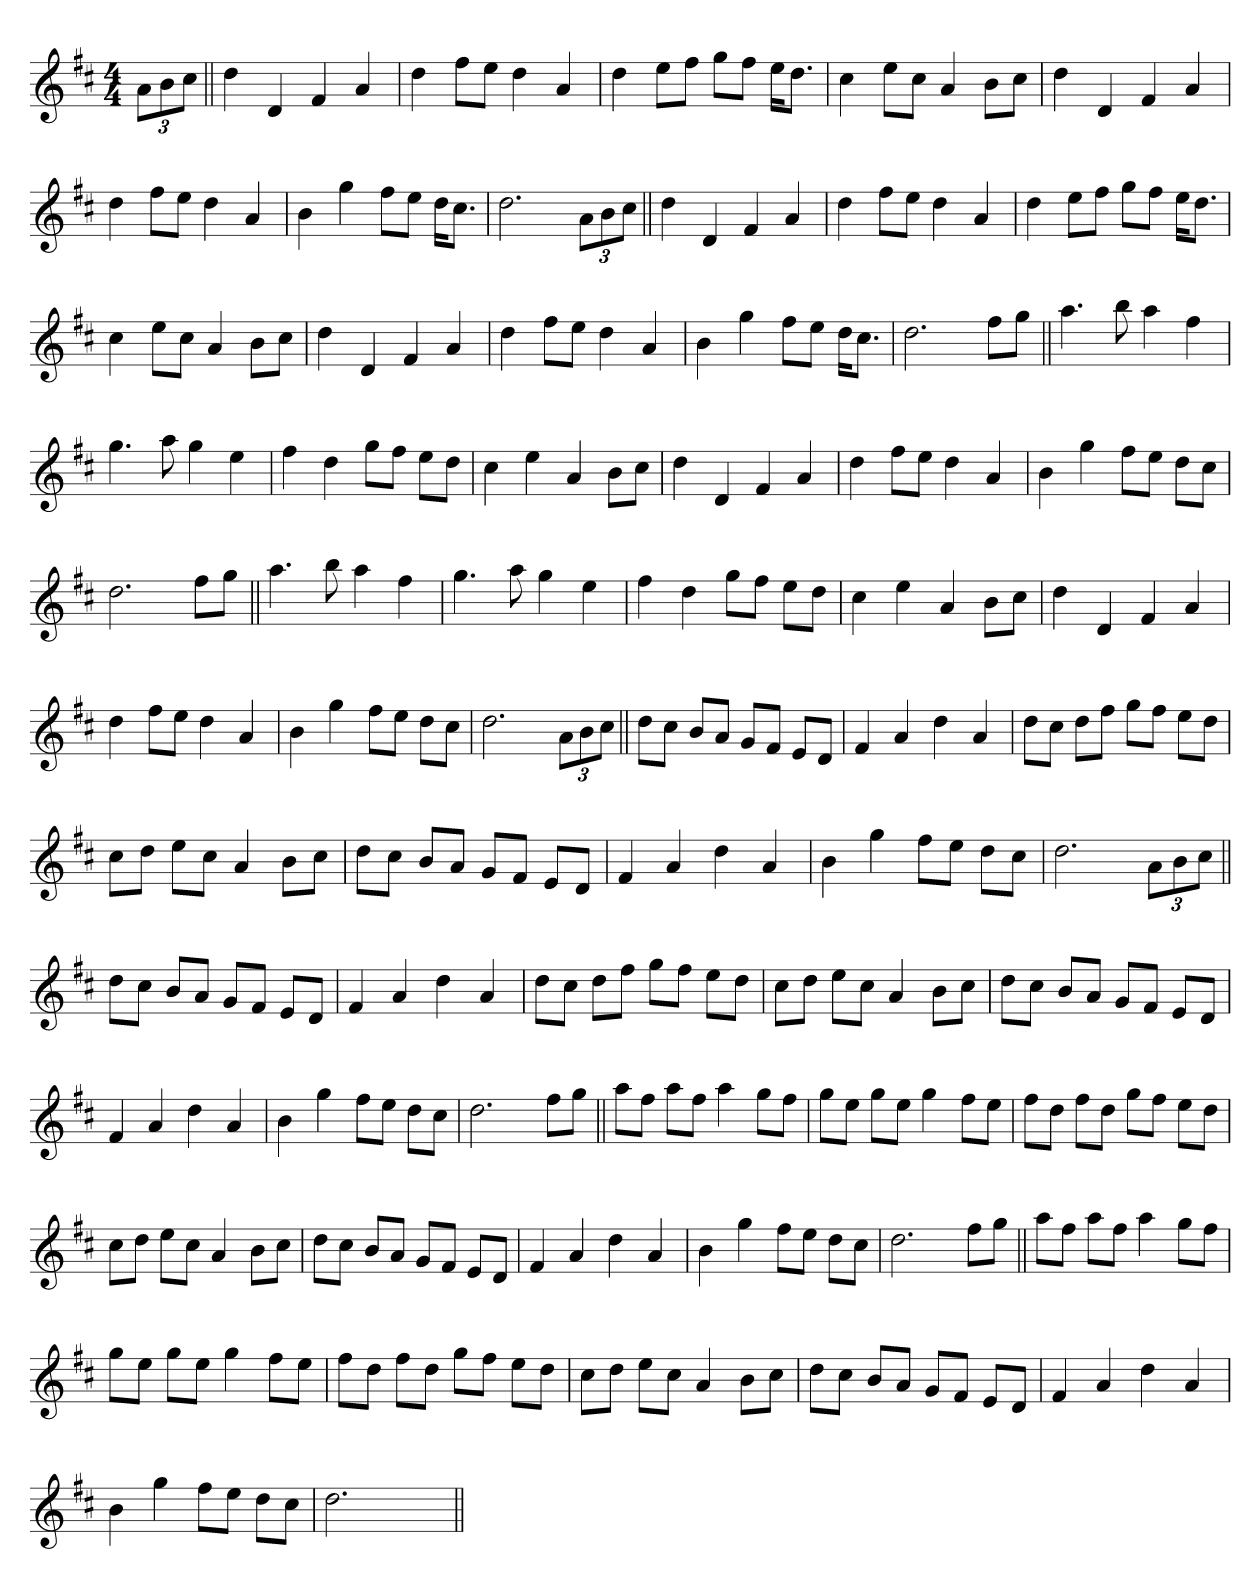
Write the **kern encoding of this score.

**kern
*part1
*staff1
*clefG2
*k[f#c#]
*D:
*M4/4
=1
12aL
12b
12cc#J
=||
4dd
4d
4f#
4a
=
4dd
8ff#L
8eeJ
4dd
4a
=
4dd
8eeL
8ff#J
8ggL
8ff#J
16eeKL
8.ddJ
=
4cc#
8eeL
8cc#J
4a
8bL
8cc#J
=
4dd
4d
4f#
4a
=
4dd
8ff#L
8eeJ
4dd
4a
=
4b
4gg
8ff#L
8eeJ
16ddKL
8.cc#J
=
2.dd
12aL
12b
12cc#J
=||
4dd
4d
4f#
4a
=
4dd
8ff#L
8eeJ
4dd
4a
=
4dd
8eeL
8ff#J
8ggL
8ff#J
16eeKL
8.ddJ
=
4cc#
8eeL
8cc#J
4a
8bL
8cc#J
=
4dd
4d
4f#
4a
=
4dd
8ff#L
8eeJ
4dd
4a
=
4b
4gg
8ff#L
8eeJ
16ddKL
8.cc#J
=
2.dd
8ff#L
8ggJ
=||
4.aa
8bb
4aa
4ff#
=
4.gg
8aa
4gg
4ee
=
4ff#
4dd
8ggL
8ff#J
8eeL
8ddJ
=
4cc#
4ee
4a
8bL
8cc#J
=
4dd
4d
4f#
4a
=
4dd
8ff#L
8eeJ
4dd
4a
=
4b
4gg
8ff#L
8eeJ
8ddL
8cc#J
=
2.dd
8ff#L
8ggJ
=||
4.aa
8bb
4aa
4ff#
=
4.gg
8aa
4gg
4ee
=
4ff#
4dd
8ggL
8ff#J
8eeL
8ddJ
=
4cc#
4ee
4a
8bL
8cc#J
=
4dd
4d
4f#
4a
=
4dd
8ff#L
8eeJ
4dd
4a
=
4b
4gg
8ff#L
8eeJ
8ddL
8cc#J
=
2.dd
12aL
12b
12cc#J
=||
8ddL
8cc#J
8bL
8aJ
8gL
8f#J
8eL
8dJ
=
4f#
4a
4dd
4a
=
8ddL
8cc#J
8ddL
8ff#J
8ggL
8ff#J
8eeL
8ddJ
=
8cc#L
8ddJ
8eeL
8cc#J
4a
8bL
8cc#J
=
8ddL
8cc#J
8bL
8aJ
8gL
8f#J
8eL
8dJ
=
4f#
4a
4dd
4a
=
4b
4gg
8ff#L
8eeJ
8ddL
8cc#J
=
2.dd
12aL
12b
12cc#J
=||
8ddL
8cc#J
8bL
8aJ
8gL
8f#J
8eL
8dJ
=
4f#
4a
4dd
4a
=
8ddL
8cc#J
8ddL
8ff#J
8ggL
8ff#J
8eeL
8ddJ
=
8cc#L
8ddJ
8eeL
8cc#J
4a
8bL
8cc#J
=
8ddL
8cc#J
8bL
8aJ
8gL
8f#J
8eL
8dJ
=
4f#
4a
4dd
4a
=
4b
4gg
8ff#L
8eeJ
8ddL
8cc#J
=
2.dd
8ff#L
8ggJ
=||
8aaL
8ff#J
8aaL
8ff#J
4aa
8ggL
8ff#J
=
8ggL
8eeJ
8ggL
8eeJ
4gg
8ff#L
8eeJ
=
8ff#L
8ddJ
8ff#L
8ddJ
8ggL
8ff#J
8eeL
8ddJ
=
8cc#L
8ddJ
8eeL
8cc#J
4a
8bL
8cc#J
=
8ddL
8cc#J
8bL
8aJ
8gL
8f#J
8eL
8dJ
=
4f#
4a
4dd
4a
=
4b
4gg
8ff#L
8eeJ
8ddL
8cc#J
=
2.dd
8ff#L
8ggJ
=||
8aaL
8ff#J
8aaL
8ff#J
4aa
8ggL
8ff#J
=
8ggL
8eeJ
8ggL
8eeJ
4gg
8ff#L
8eeJ
=
8ff#L
8ddJ
8ff#L
8ddJ
8ggL
8ff#J
8eeL
8ddJ
=
8cc#L
8ddJ
8eeL
8cc#J
4a
8bL
8cc#J
=
8ddL
8cc#J
8bL
8aJ
8gL
8f#J
8eL
8dJ
=
4f#
4a
4dd
4a
=
4b
4gg
8ff#L
8eeJ
8ddL
8cc#J
=
2.dd
4ryy
=||
*-
